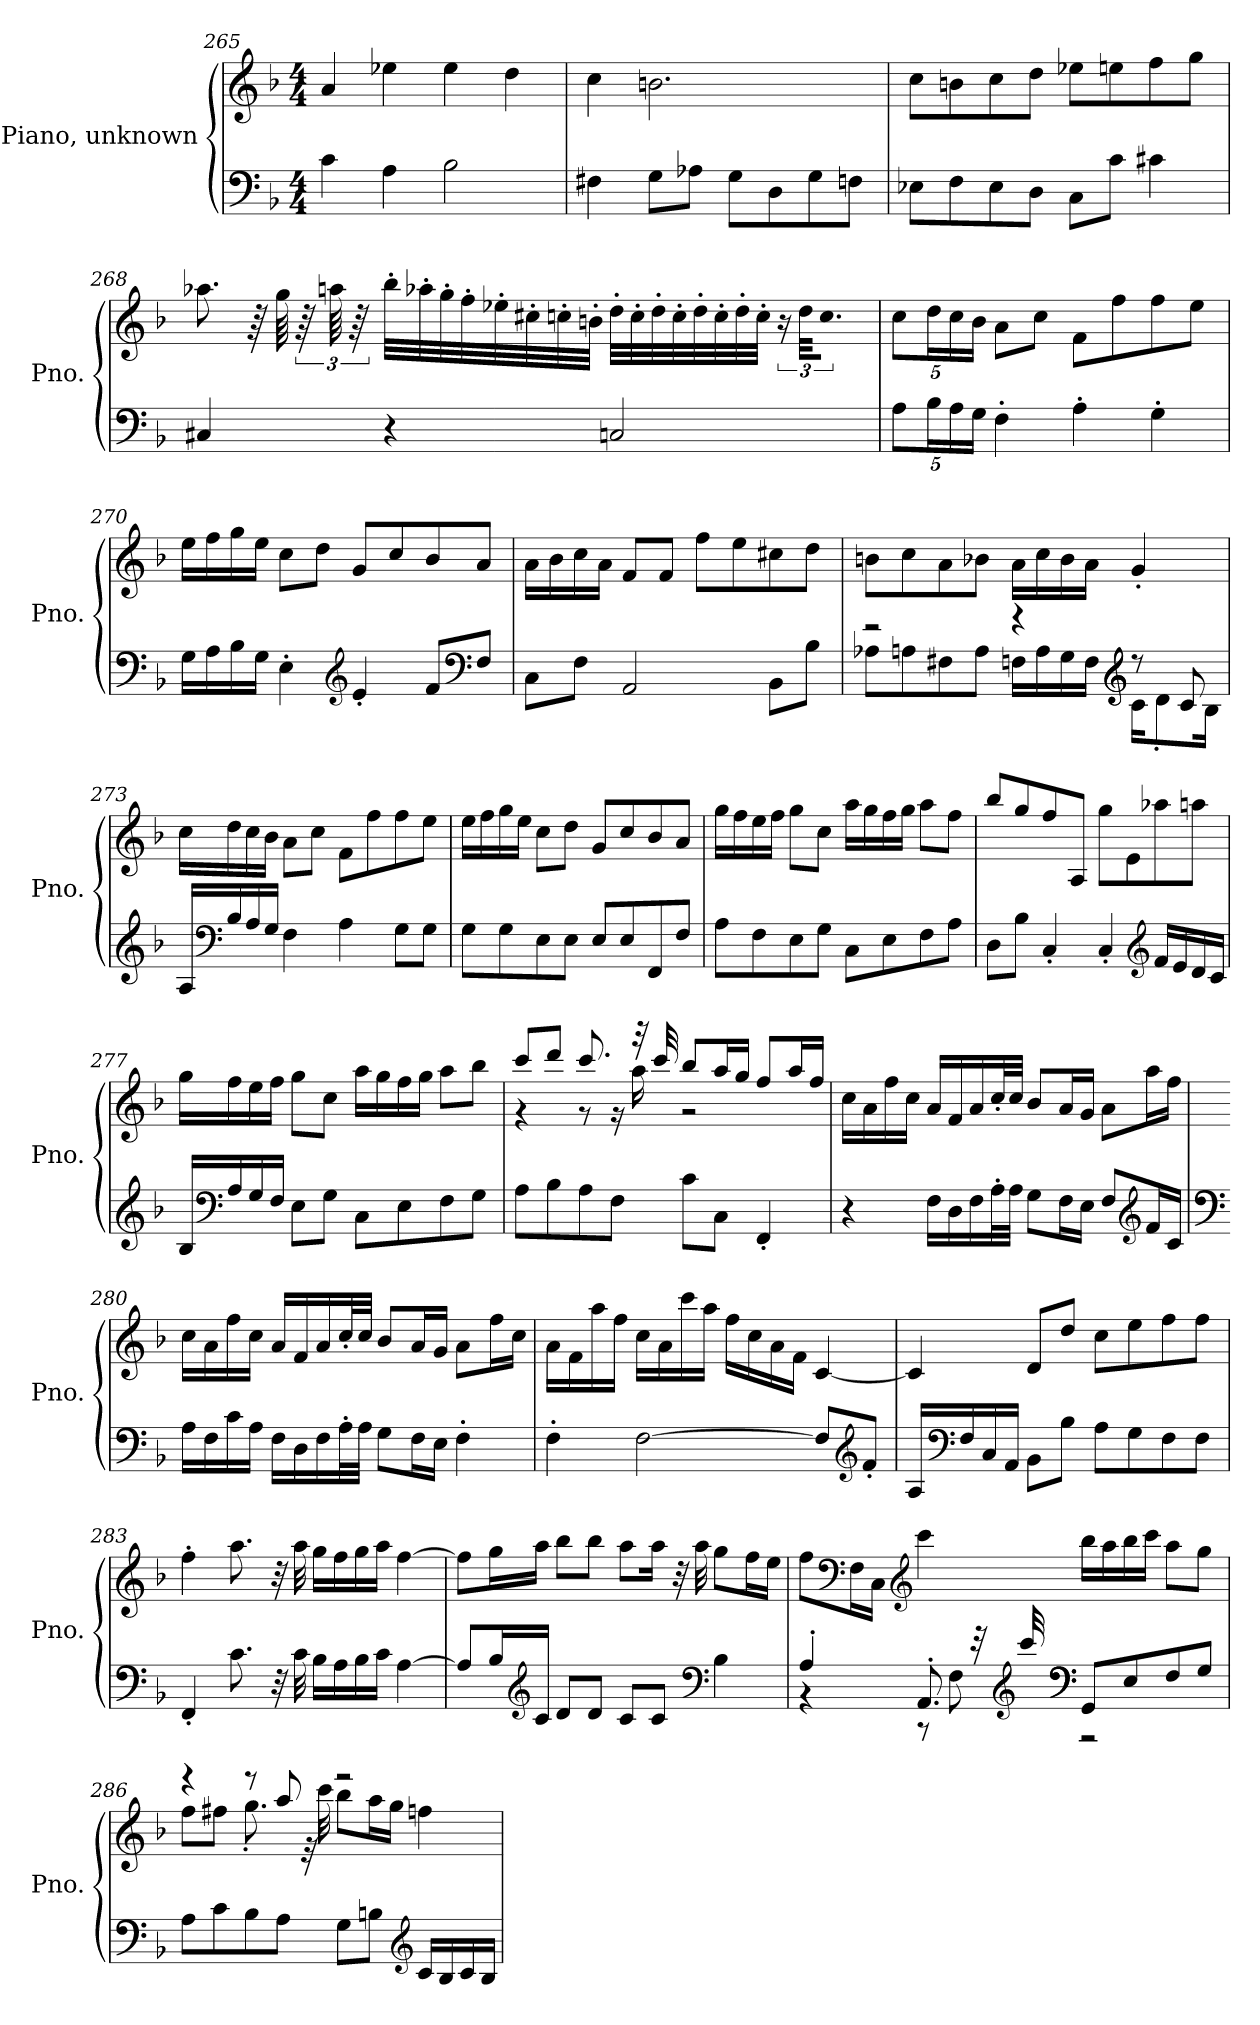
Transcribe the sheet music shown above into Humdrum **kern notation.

**kern	**kern
*part1	*part1
*staff2	*staff1
*I"Piano, unknown	*
*I'Pno.	*
*clefF4	*clefG2
*k[b-]	*k[b-]
*M4/4	*M4/4
=265	=265
4c\	4a/
4A\	4ee-X\
2B-\	4ee-\
.	4dd\
=266	=266
4F#X\	4cc\
8G\L	2.bn\
8A-X\J	.
8G\L	.
8D\	.
8G\	.
8Fn\J	.
=267	=267
8E-X\L	8cc\L
8F\	8bn\
8E-\	8cc\
8D\J	8dd\J
8C\L	8ee-X\L
8c\J	8een\
4c#X\	8ff\
.	8gg\J
!!LO:LB:g=z
=268	=268
4C#X/	8.aa-X\
.	64r
.	64gg\
.	96r
.	96aan\
.	96r
4r	32bb-'\LLL
.	32aa-X'\
.	32gg'\
.	32ff'\
.	32ee-X'\
.	32cc#X'\
.	32ccn'\
.	32bn'\JJJ
2Cn/	32dd'\LLL
.	32cc'\
.	32dd'\
.	32cc'\
.	32dd'\
.	32cc'\
.	32dd'\
.	32cc'\JJJ
.	24r
.	48dd\KKL
.	8.cc\J
=269	=269
*Xbrackettup	*Xbrackettup
10A\L	10cc\L
20B-\L	20dd\L
20A\	20cc\
20G\JJ	20b-\JJ
4F'\	8a\L
.	8cc\J
4A'\	8f\L
.	8ff\
4G'\	8ff\
.	8ee\J
!!LO:LB:g=z
=270	=270
16G\LL	16ee\LL
16A\	16ff\
16B-\	16gg\
16G\JJ	16ee\JJ
4E'\	8cc\L
.	8dd\J
*clefG2	*
4e'/	8g/L
.	8cc/
8f/L	8b-/
*clefF4	*
8F/J	8a/J
=271	=271
8C\L	16a\LL
.	16b-\
8F\J	16cc\
.	16a\JJ
2AA/	8f/L
.	8f/J
.	8ff\L
.	8ee\
8BB-\L	8cc#X\
8B-\J	8dd\J
=272	=272
*^	*
2r	8A-X\L	8bn\L
.	8An\	8cc\
.	8F#X\	8a\
.	8A\J	8b-X\J
4r	16Fn\LL	16a\LL
.	16A\	16cc\
.	16G\	16b-\
.	16F\JJ	16a\JJ
*clefG2	*	*
8r	16c\KL	4g'/
.	8d'\	.
8c/	.	.
.	16B-\Jk	.
*v	*v	*
!!LO:LB:g=z
=273	=273
16A/LL	16cc\LL
*clefF4	*
16B-/	16dd\
16A/	16cc\
16G/JJ	16b-\JJ
4F\	8a\L
.	8cc\J
4A\	8f\L
.	8ff\
8G\L	8ff\
8G\J	8ee\J
=274	=274
8G\L	16ee\LL
.	16ff\
8G\	16gg\
.	16ee\JJ
8E\	8cc\L
8E\J	8dd\J
8E/L	8g/L
8E/	8cc/
8FF/	8b-/
8F/J	8a/J
=275	=275
8A\L	16gg\LL
.	16ff\
8F\	16ee\
.	16ff\JJ
8E\	8gg\L
8G\J	8cc\J
8C\L	16aa\LL
.	16gg\
8E\	16ff\
.	16gg\JJ
8F\	8aa\L
8A\J	8ff\J
=276	=276
8D\L	8bb-/L
8B-\J	8gg/
4C'/	8ff/
.	8A/J
4C'/	8gg\L
.	8e\
*clefG2	*
16f/LL	8aa-X\
16e/	.
16d/	8aan\J
16c/JJ	.
!!LO:PB:g=z
=277	=277
16B-/LL	16gg\LL
*clefF4	*
16A/	16ff\
16G/	16ee\
16F/JJ	16ff\JJ
8E\L	8gg\L
8G\J	8cc\J
8C\L	16aa\LL
.	16gg\
8E\	16ff\
.	16gg\JJ
8F\	8aa\L
8G\J	8bb-\J
=278	=278
*	*^
8A\L	8ccc/L	4r
8B-\	8ddd/J	.
8A\	8.ccc/	8r
8F\J	.	16r
.	32r	16aa\
.	32ccc/	.
8c\L	8bb-/L	2r
8C\J	16aa/L	.
.	16gg/JJ	.
4FF'/	8ff/L	.
.	16aa/L	.
.	16ff/JJ	.
*	*v	*v
!!LO:LB:g=z
=279	=279
4r	16cc\LL
.	16a\
.	16ff\
.	16cc\JJ
16F\LL	16a/LL
16D\	16f/
16F\	16a/
32A'\L	32cc'/L
32A\JJJ	32cc/JJJ
8G\L	8b-/L
16F\L	16a/L
16E\JJ	16g/JJ
8F/L	8a\L
*clefG2	*
16f/L	16aa\L
16c/JJ	16ff\JJ
=280	=280
*clefF4	*
16A\LL	16cc\LL
16F\	16a\
16c\	16ff\
16A\JJ	16cc\JJ
16F\LL	16a/LL
16D\	16f/
16F\	16a/
32A'\L	32cc'/L
32A\JJJ	32cc/JJJ
8G\L	8b-/L
16F\L	16a/L
16E\JJ	16g/JJ
4F'\	8a\L
.	16ff\L
.	16cc\JJ
!!LO:LB:g=z
=281	=281
4F'\	16a\LL
.	16f\
.	16aa\
.	16ff\JJ
[2F\	16cc\LL
.	16a\
.	16ccc\
.	16aa\JJ
.	16ff\LL
.	16cc\
.	16a\
.	16f\JJ
8F/L]	[4c/
*clefG2	*
8f'/J	.
=282	=282
16A/LL	4c/]
*clefF4	*
16F/	.
16C/	.
16AA/JJ	.
8BB-\L	8d/L
8B-\J	8dd/J
8A\L	8cc\L
8G\	8ee\
8F\	8ff\
8F\J	8ff\J
=283	=283
4FF'/	4ff'\
8.c\	8.aa\
32r	32r
32c\	32aa\
16B-\LL	16gg\LL
16A\	16ff\
16B-\	16gg\
16c\JJ	16aa\JJ
[4A\	[4ff\
!!LO:LB:g=z
=284	=284
8A/L]	8ff\L]
16B-/L	16gg\L
*clefG2	*
16c/JJ	16aa\JJ
8d/L	8bb-\L
8d/J	8bb-\J
8c/L	8aa\L
8c/J	16aa\Jk
.	32r
.	32aa\
*clefF4	*
4B-\	8gg\L
.	16ff\L
.	16ee\JJ
=285	=285
*^	*
4A'/	4r	8ff\L
*	*	*clefF4
.	.	16F\L
.	.	16C\JJ
*	*	*clefG2
8.AA'/	8r	4ccc\
.	8F\	.
32r	.	.
*clefG2	*	*
32ccc/	.	.
*clefF4	*	*
8GG/L	2r	16bb-\LL
.	.	16aa\
8E/	.	16bb-\
.	.	16ccc\JJ
8F/	.	8aa\L
8G/J	.	8gg\J
*v	*v	*
!!LO:LB:g=z
=286	=286
*	*^
8A\L	4r	8ff\L
8c\	.	8ff#X\J
8B-\	8r	8.gg'\
8A\J	8aa/	.
.	.	32r
.	.	32ccc\
8G\L	2r	8bb-\L
8Bn\J	.	16aa\L
.	.	16gg\JJ
*clefG2	*	*
16c/LL	.	4ffn\
16B/	.	.
16c/	.	.
16B/JJ	.	.
*	*v	*v
=	=
*-	*-
